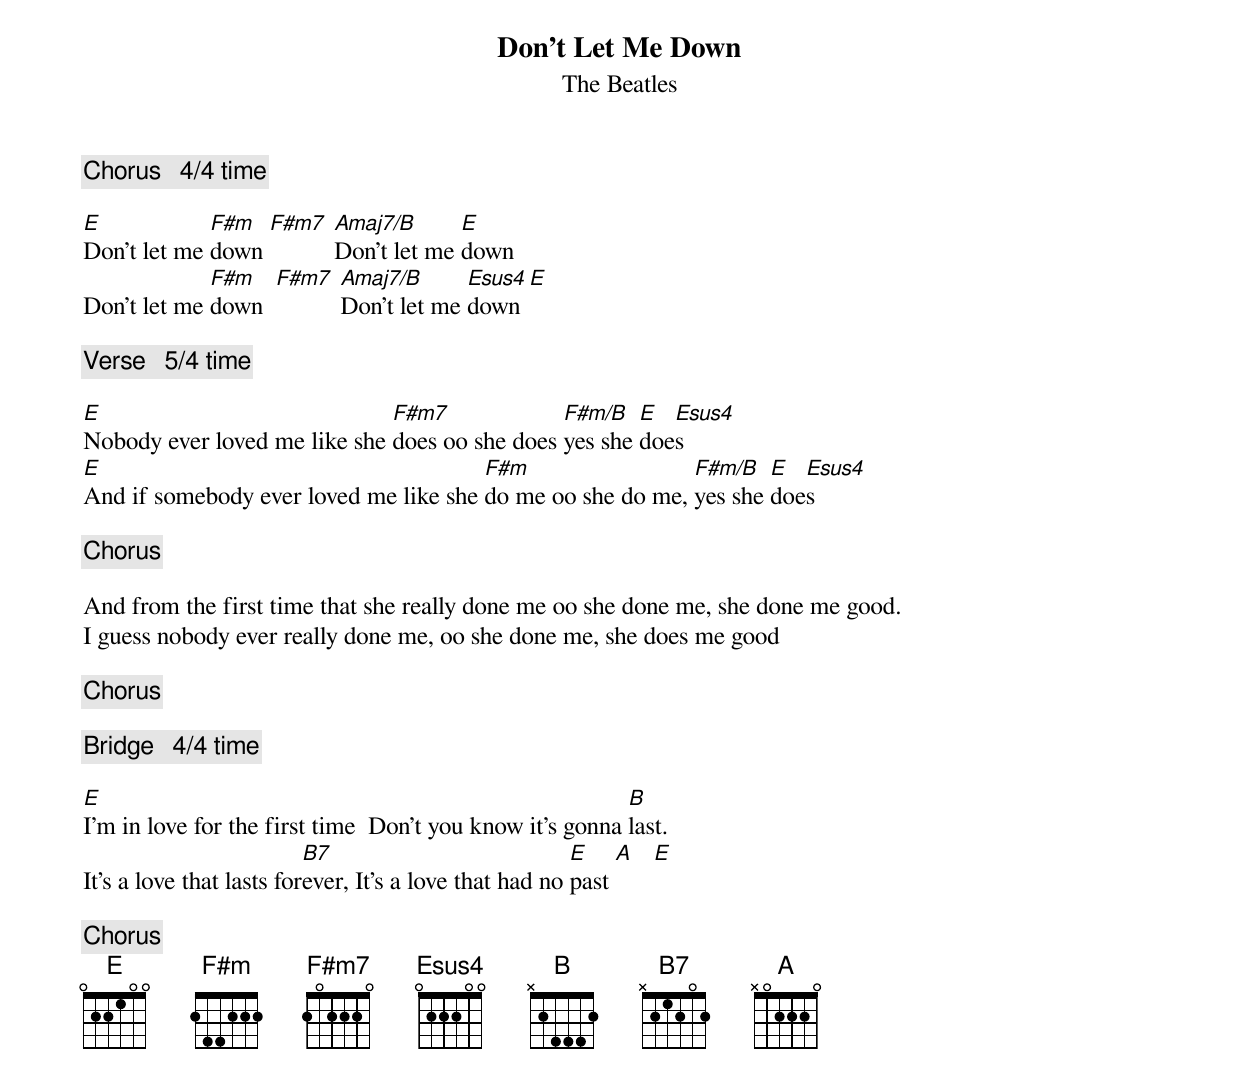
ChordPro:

{t:Don't Let Me Down}
{st:The Beatles}

{c:Chorus   4/4 time}

[E]Don't let me [F#m]down [F#m7] [Amaj7/B]Don't let me [E]down
Don't let me [F#m]down  [F#m7] [Amaj7/B]Don't let me [Esus4]down[E]

{c:Verse   5/4 time}

[E]Nobody ever loved me like she [F#m7]does oo she does [F#m/B]yes she [E]doe[Esus4]s
[E]And if somebody ever loved me like she [F#m]do me oo she do me, [F#m/B]yes she [E]doe[Esus4]s

{c:Chorus}

And from the first time that she really done me oo she done me, she done me good.
I guess nobody ever really done me, oo she done me, she does me good

{c:Chorus}

{c:Bridge   4/4 time}

[E]I'm in love for the first time  Don't you know it's gonna [B]last.
It's a love that lasts for[B7]ever, It's a love that had no [E]past [A]   [E]

{c:Chorus}
